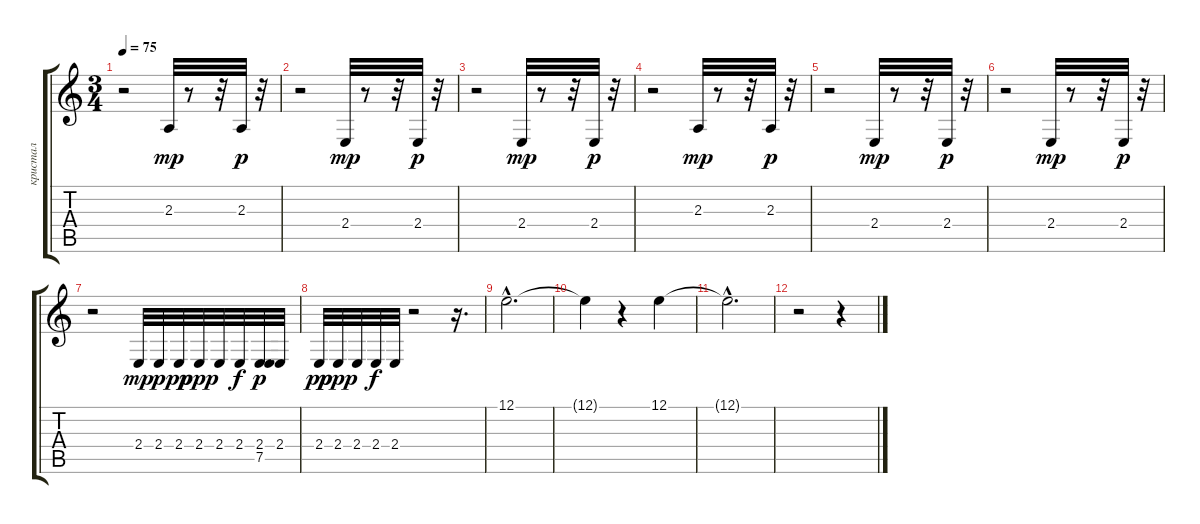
\track ("кристал" "кристал") {instrument fx1rain}
\staff {score tabs}
\tuning (E4 B3 G3 D3 A2 E2) {hide}
\ts (3 4)
\tempo 75
\clef g2
\ks c
r.2{dy p} 2.3.32{dy mp} r.8 r.32 2.3.32{dy p} r.32 |
r.2 2.4.32{dy mp} r.8 r.32 2.4.32{dy p} r.32 |
r.2 2.4.32{dy mp} r.8 r.32 2.4.32{dy p} r.32 |
r.2 2.3.32{dy mp} r.8 r.32 2.3.32{dy p} r.32 |
r.2 2.4.32{dy mp} r.8 r.32 2.4.32{dy p} r.32 |
r.2 2.4.32{dy mp volume 0} r.8 r.32 2.4.32{dy p} r.32 |
r.2 2.4.32{dy mp volume 16 balance 8} 2.4.32{dy p} 2.4.32{dy pp} 2.4.32{dy ppp} 2.4.32 2.4.32{dy f} (2.4 7.5).32{dy p} 2.4.32 |
2.4.32{dy pp} 2.4.32{dy ppp} 2.4.32 2.4.32{dy f} 2.4.32 r.2 r.16{d} |
12.1{hac}.2{d} |
12.1{t}.4 r.4 12.1.4 |
12.1{hac t}.2{d} |
r.2 r.4
